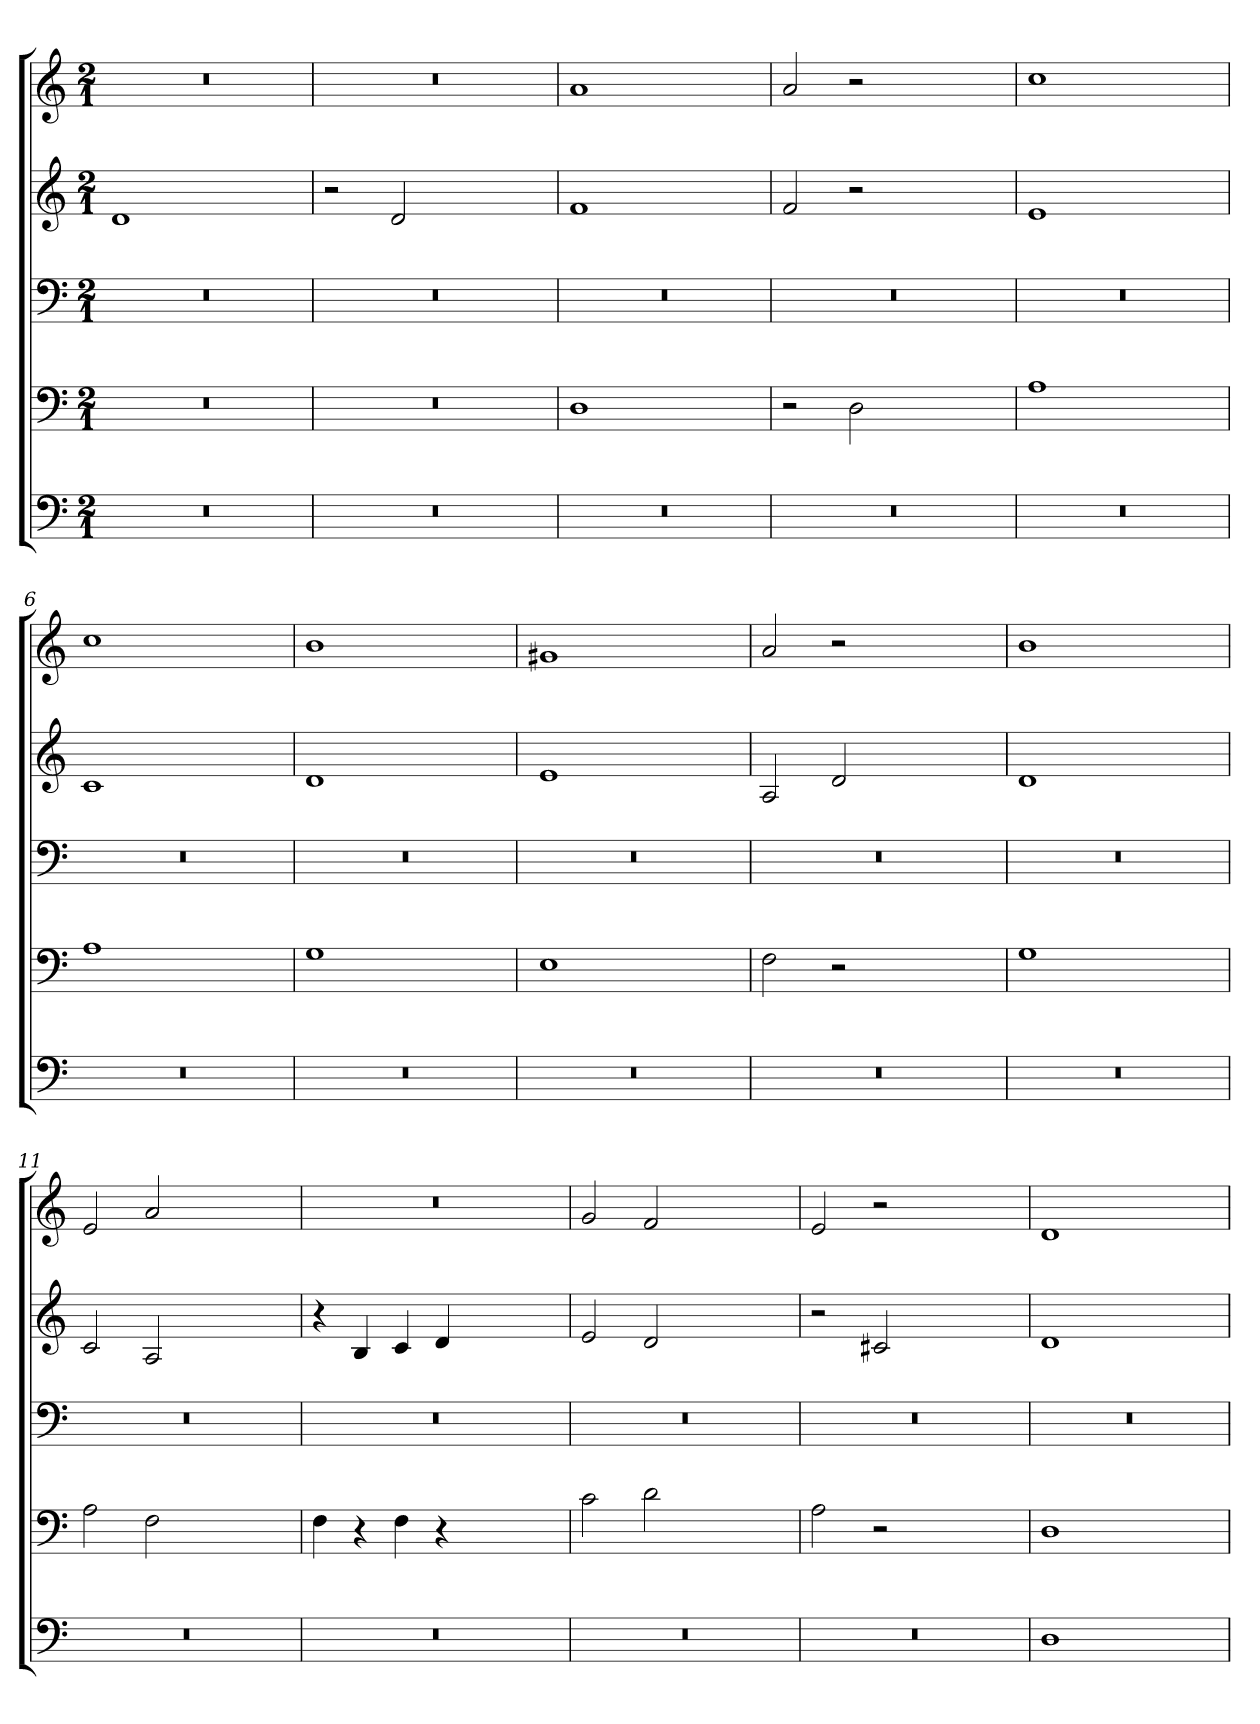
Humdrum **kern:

**kern	**kern	**kern	**kern	**kern
*part5	*part4	*part3	*part2	*part1
*staff5	*staff4	*staff3	*staff2	*staff1
*clefF4	*clefF4	*clefF4	*clefG2	*clefG2
*k[]	*k[]	*k[]	*k[]	*k[]
*C:	*C:	*C:	*C:	*C:
*M2/1	*M2/1	*M2/1	*M2/1	*M2/1
=1	=1	=1	=1	=1
0r	0r	0r	1d	0r
.	.	.	1ryy	.
=2	=2	=2	=2	=2
0r	0r	0r	2r	0r
.	.	.	2di	.
.	.	.	1ryy	.
=3	=3	=3	=3	=3
0r	1D	0r	1f	1a
.	1ryy	.	1ryy	1ryy
=4	=4	=4	=4	=4
0r	2r	0r	2f	2ai
.	2Di	.	2r	2r
.	1ryy	.	1ryy	1ryy
=5	=5	=5	=5	=5
0r	1A	0r	1e	1cc
.	1ryy	.	1ryy	1ryy
=6	=6	=6	=6	=6
0r	1A	0r	1c	1cc
.	1ryy	.	1ryy	1ryy
=7	=7	=7	=7	=7
0r	1G	0r	1d	1b
.	1ryy	.	1ryy	1ryy
=8	=8	=8	=8	=8
0r	1E	0r	1e	1g#Xj
.	1ryy	.	1ryy	1ryy
=9	=9	=9	=9	=9
0r	2F	0r	2A	2a
.	2r	.	2d	2r
.	1ryy	.	1ryy	1ryy
=10	=10	=10	=10	=10
0r	1G	0r	1d	1b
.	1ryy	.	1ryy	1ryy
=11	=11	=11	=11	=11
0r	2A	0r	2c	2e
.	2F	.	2A	2a
.	1ryy	.	1ryy	1ryy
=12	=12	=12	=12	=12
0r	4F	0r	4r	0r
.	4r	.	4B	.
.	4F	.	4c	.
.	4r	.	4d	.
.	1ryy	.	1ryy	.
=13	=13	=13	=13	=13
0r	2c	0r	2e	2g
.	2d	.	2d	2f
.	1ryy	.	1ryy	1ryy
=14	=14	=14	=14	=14
0r	2A	0r	2r	2e
.	2r	.	2c#X	2r
.	1ryy	.	1ryy	1ryy
=15	=15	=15	=15	=15
1D	1D	0r	1d	1d
1ryy	1ryy	.	1ryy	1ryy
=	=	=	=	=
*-	*-	*-	*-	*-
